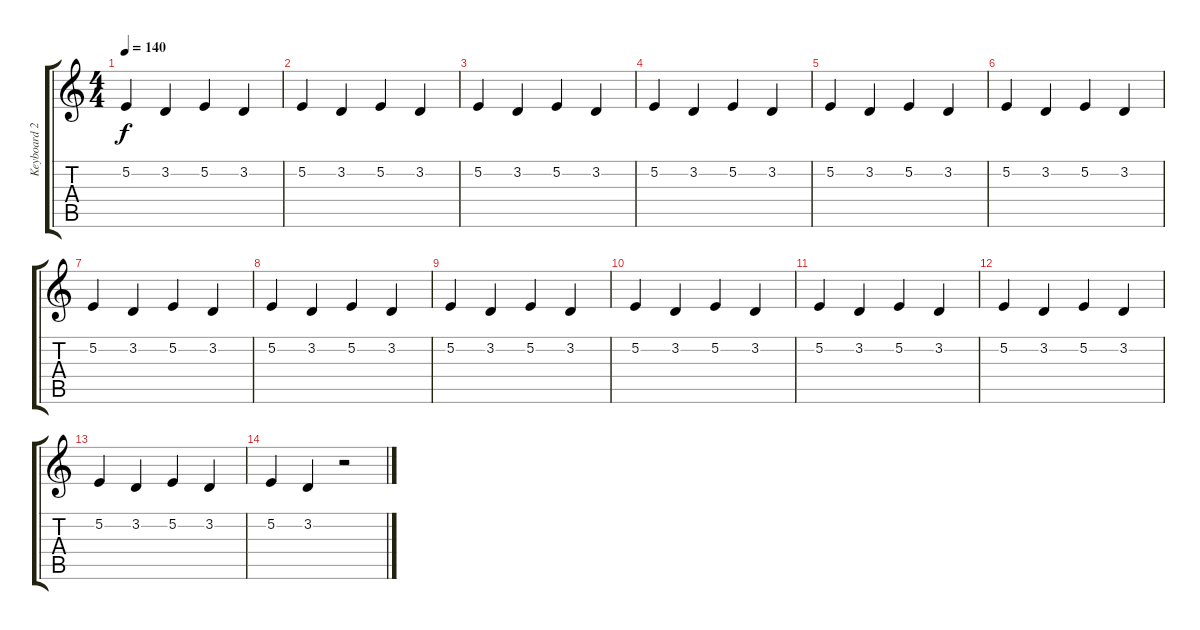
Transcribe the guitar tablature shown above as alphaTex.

\track ("Keyboard 2" "Keyboard 2") {instrument synthstrings1}
\staff {score tabs}
\tuning (E4 B3 G3 D3 A2 E2) {hide}
\ts (4 4)
\tempo 140
\clef g2
\ks c
5.2.4{dy f} 3.2.4 5.2.4 3.2.4 |
5.2.4 3.2.4 5.2.4 3.2.4 |
5.2.4 3.2.4 5.2.4 3.2.4 |
5.2.4 3.2.4 5.2.4 3.2.4 |
5.2.4 3.2.4 5.2.4 3.2.4 |
5.2.4 3.2.4 5.2.4 3.2.4 |
5.2.4 3.2.4 5.2.4 3.2.4 |
5.2.4 3.2.4 5.2.4 3.2.4 |
5.2.4 3.2.4 5.2.4 3.2.4 |
5.2.4 3.2.4 5.2.4 3.2.4 |
5.2.4 3.2.4 5.2.4 3.2.4 |
5.2.4 3.2.4 5.2.4 3.2.4 |
5.2.4 3.2.4 5.2.4 3.2.4 |
5.2.4 3.2.4 r.2
